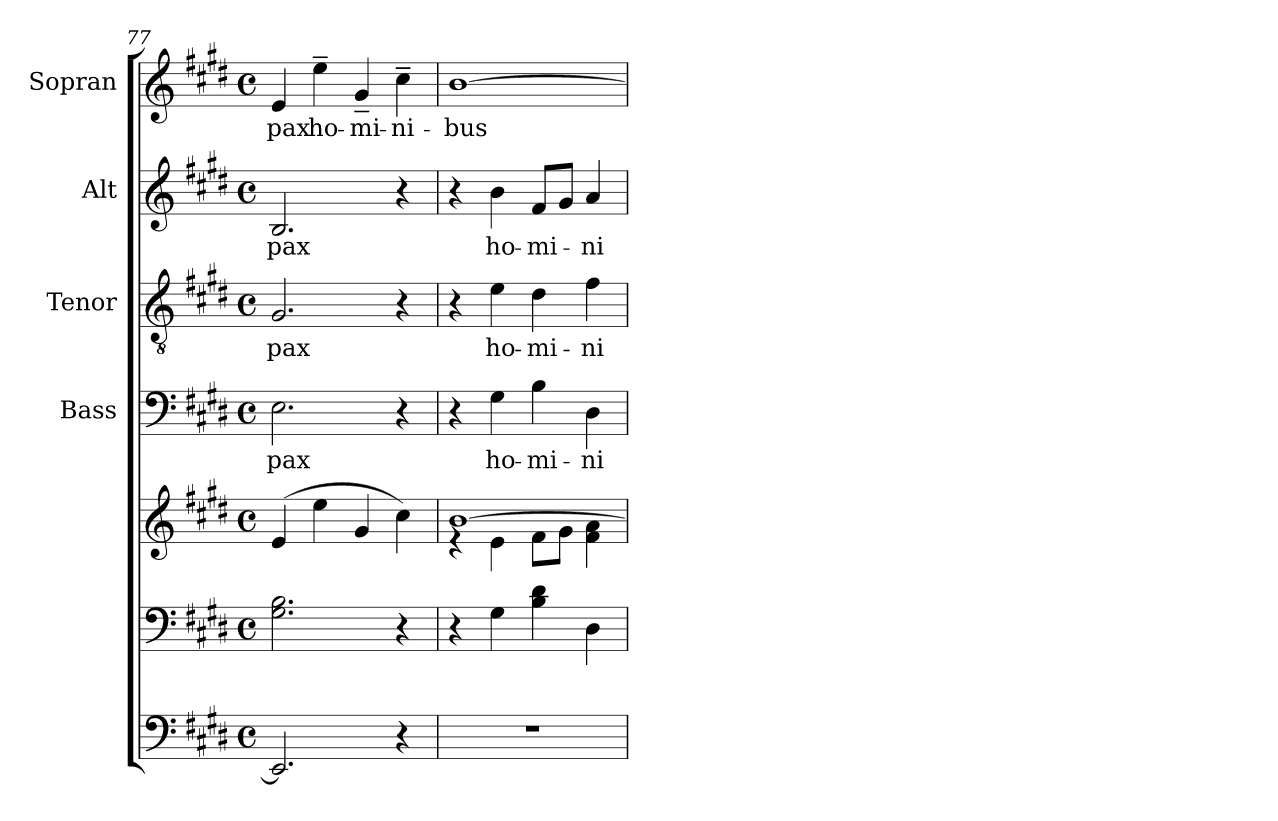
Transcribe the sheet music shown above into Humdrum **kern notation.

**kern	**kern	**kern	**kern	**text	**kern	**text	**kern	**text	**kern	**text
*part6	*part5	*part5	*part4	*part4	*part3	*part3	*part2	*part2	*part1	*part1
*staff7	*staff6	*staff5	*staff4	*staff4	*staff3	*staff3	*staff2	*staff2	*staff1	*staff1
*	*	*	*I"Bass	*	*I"Tenor	*	*I"Alt	*	*I"Sopran	*
*	*	*	*I'B.	*	*I'T.	*	*I'A.	*	*I'S.	*
*clefF4	*clefF4	*clefG2	*clefF4	*	*clefGv2	*	*clefG2	*	*clefG2	*
*ITrd7c12	*	*	*	*	*	*	*	*	*	*
*k[f#c#g#d#]	*k[f#c#g#d#]	*k[f#c#g#d#]	*k[f#c#g#d#]	*	*k[f#c#g#d#]	*	*k[f#c#g#d#]	*	*k[f#c#g#d#]	*
*E:	*E:	*E:	*E:	*	*E:	*	*E:	*	*E:	*
*M4/4	*M4/4	*M4/4	*M4/4	*	*M4/4	*	*M4/4	*	*M4/4	*
*met(c)	*met(c)	*met(c)	*met(c)	*	*met(c)	*	*met(c)	*	*met(c)	*
=77	=77	=77	=77	=77	=77	=77	=77	=77	=77	=77
!	!	!	!	!LO:LY:b	!	!LO:LY:b	!	!LO:LY:b	!	!LO:LY:b
2.EEE/]	2.G#\ 2.B\	(4e/	2.E\	pax	2.G#/	pax	2.B/	pax	4e/	pax
!	!	!	!	!	!	!	!	!	!	!LO:LY:b
.	.	4ee\	.	.	.	.	.	.	4ee~>\	ho-
!	!	!	!	!	!	!	!	!	!	!LO:LY:b
.	.	4g#/	.	.	.	.	.	.	4g#~</	-mi-
!	!	!	!	!	!	!	!	!	!	!LO:LY:b
4r	4r	4cc#\)	4r	.	4r	.	4r	.	4cc#~>\	-ni-
=78	=78	=78	=78	=78	=78	=78	=78	=78	=78	=78
*	*	*^	*	*	*	*	*	*	*	*
!	!	!	!	!	!	!	!	!	!	!	!LO:LY:b
1r	4r	[>1b	4rd	4r	.	4r	.	4r	.	[1b	-bus
!	!	!	!	!	!LO:LY:b	!	!LO:LY:b	!	!LO:LY:b	!	!
.	4G#\	.	4e\	4G#\	ho-	4e\	ho-	4b\	ho-	.	.
!	!	!	!	!	!LO:LY:b	!	!LO:LY:b	!	!LO:LY:b	!	!
.	4B\ 4d#\	.	8f#\L	4B\	-mi-	4d#\	-mi-	8f#/L	-mi-	.	.
.	.	.	8g#\J	.	.	.	.	8g#/J	.	.	.
!	!	!	!	!	!LO:LY:b	!	!LO:LY:b	!	!LO:LY:b	!	!
.	4D#\	.	4f#\ 4a\	4D#\	-ni-	4f#\	-ni-	4a/	-ni-	.	.
*	*	*v	*v	*	*	*	*	*	*	*	*
=	=	=	=	=	=	=	=	=	=	=
*-	*-	*-	*-	*-	*-	*-	*-	*-	*-	*-
